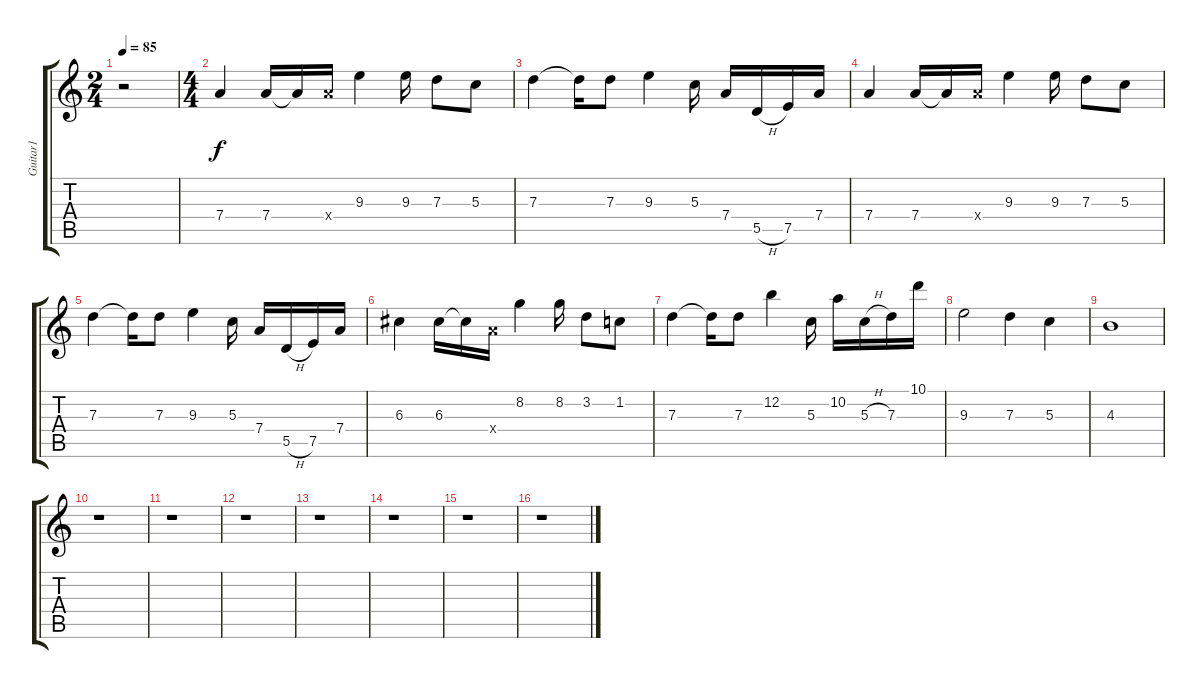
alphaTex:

\track ("Guitar1" "Guitar1") {instrument distortionguitar}
\staff {score tabs}
\tuning (E4 B3 G3 D3 A2 E2) {hide}
\ts (2 4)
\tempo 85
\clef g2
\ks c
r.2{dy f instrument distortionguitar} |
\ts (4 4)
7.4.4 7.4.16 7.4{t}.16 7.4{x}.16 9.3.4 9.3.16 7.3.8 5.3.8 |
7.3.4 7.3{t}.16 7.3.8 9.3.4 5.3.16 7.4.16 5.5{h}.16 7.5.16 7.4.16 |
7.4.4 7.4.16 7.4{t}.16 7.4{x}.16 9.3.4 9.3.16 7.3.8 5.3.8 |
7.3.4 7.3{t}.16 7.3.8 9.3.4 5.3.16 7.4.16 5.5{h}.16 7.5.16 7.4.16 |
6.3.4{volume 8} 6.3.16 6.3{t}.16 7.4{x}.16 8.2.4 8.2.16 3.2.8 1.2.8 |
7.3.4 7.3{t}.16 7.3.8 12.2.4 5.3.16 10.2.16 5.3{h}.16 7.3.16 10.1.16 |
9.3.2{volume 11} 7.3.4 5.3.4 |
4.3.1 |
r.1 |
r.1 |
r.1 |
r.1 |
r.1 |
r.1 |
r.1
